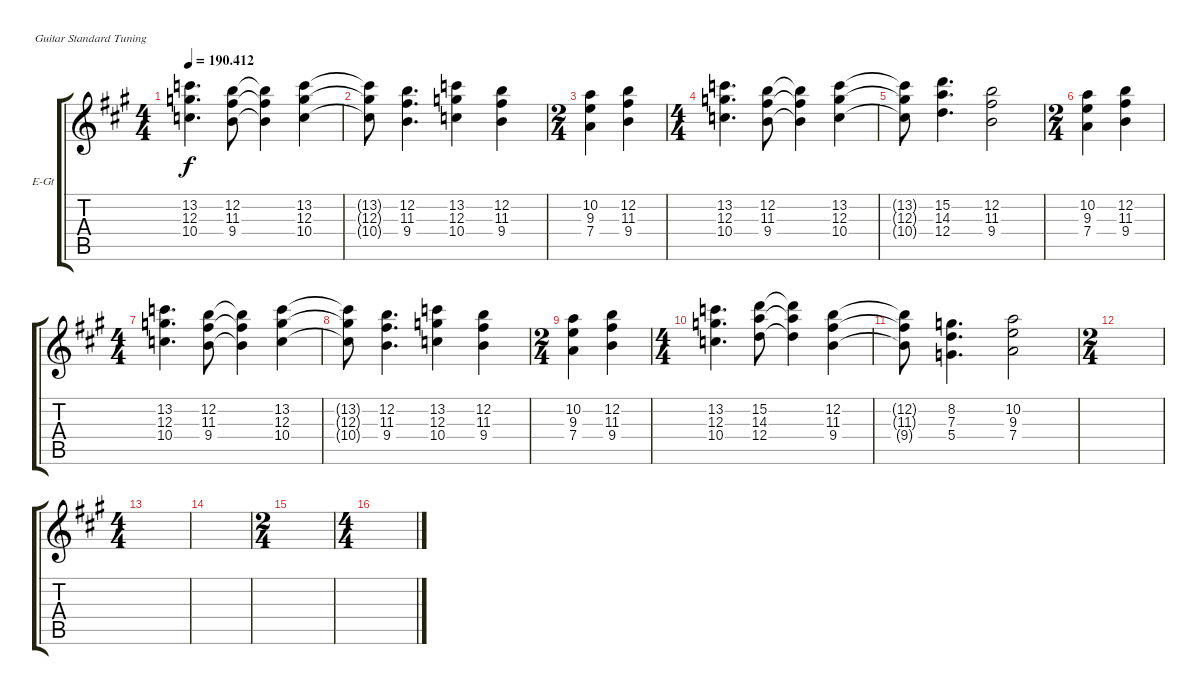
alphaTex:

\defaultSystemsLayout 4
\bracketExtendMode groupsimilarinstruments
\firstSystemTrackNameOrientation horizontal
\otherSystemsTrackNameOrientation horizontal
\track ("Gtr. 4 (elec.)" "E-Gt") {instrument distortionguitar}
\staff {score tabs}
\tuning (E4 B3 G3 D3 A2 E2)
\ts (4 4)
\tempo
190.412
\accidentals auto
\clef g2
\ottava regular
\simile none
\ks a
(10.4 12.3 13.2).4{d dy f} (12.2 11.3 9.4).8 (9.4{t} 11.3{t} 12.2{t}).4 (13.2 12.3 10.4).4 |
(10.4{t} 12.3{t} 13.2{t}).8 (12.2 11.3 9.4).4{d} (10.4 12.3 13.2).4 (12.2 11.3 9.4).4 |
\ts (2 4)
(7.4 9.3 10.2).4 (12.2 11.3 9.4).4 |
\ts (4 4)
(10.4 12.3 13.2).4{d} (12.2 11.3 9.4).8 (9.4{t} 11.3{t} 12.2{t}).4 (13.2 12.3 10.4).4 |
(10.4{t} 12.3{t} 13.2{t}).8 (15.2 14.3 12.4).4{d} (9.4 11.3 12.2).2 |
\ts (2 4)
(10.2 9.3 7.4).4 (9.4 11.3 12.2).4 |
\ts (4 4)
(13.2 12.3 10.4).4{d} (9.4 11.3 12.2).8 (12.2{t} 11.3{t} 9.4{t}).4 (10.4 12.3 13.2).4 |
(13.2{t} 12.3{t} 10.4{t}).8 (9.4 11.3 12.2).4{d} (13.2 12.3 10.4).4 (9.4 11.3 12.2).4 |
\ts (2 4)
(10.2 9.3 7.4).4 (9.4 11.3 12.2).4 |
\ts (4 4)
(13.2 12.3 10.4).4{d} (12.4 14.3 15.2).8 (15.2{t} 14.3{t} 12.4{t}).4 (9.4 11.3 12.2).4 |
(12.2{t} 11.3{t} 9.4{t}).8 (5.4 7.3 8.2).4{d} (10.2 9.3 7.4).2 |
\ts (2 4)
|
\ts (4 4)
|
|
\ts (2 4)
|
\ts (4 4)
